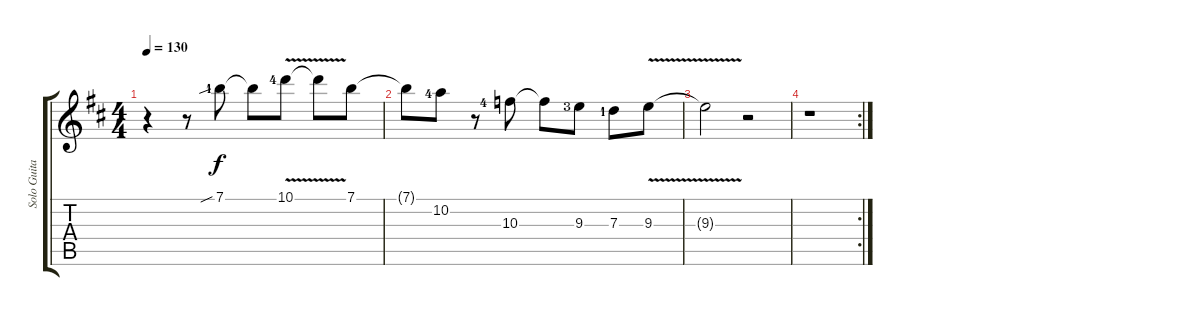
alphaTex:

\track ("Solo Guitar" "Solo Guita") {instrument distortionguitar}
\staff {score tabs}
\tuning (E4 B3 G3 D3 A2 E2) {hide}
\ts (4 4)
\tempo 130
\clef g2
\ks d
r.4{dy f instrument distortionguitar} r.8 7.1{sib lf 2}.8 7.1{t}.8 10.1{v lf 5}.8 10.1{t}.8 7.1.8 |
7.1{t}.8 10.2{lf 5}.8 r.8 10.3{lf 5}.8 10.3{t}.8 9.3{lf 4}.8 7.3{lf 2}.8 9.3{v}.8 |
9.3{t}.2 r.2 |
\rc 2
r.1
